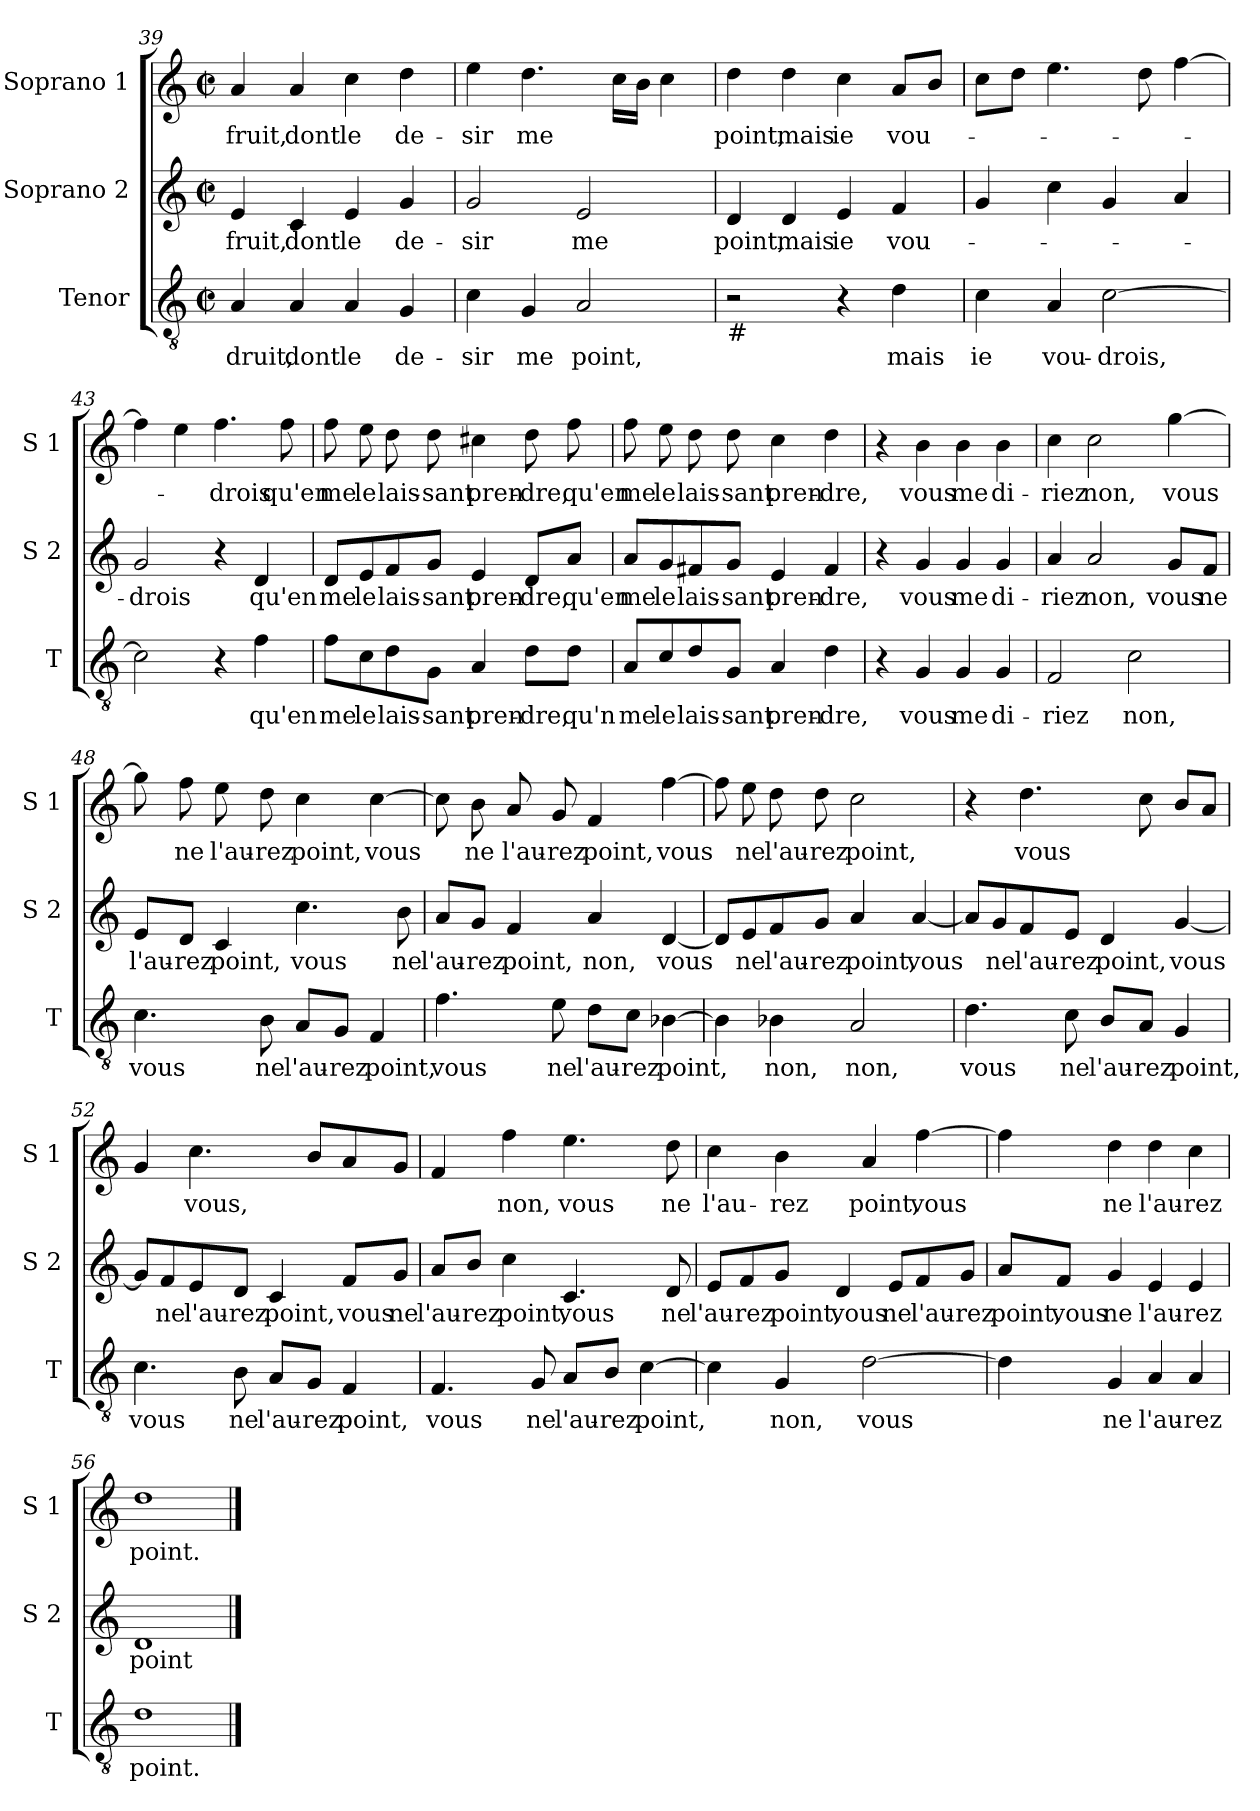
**kern	**text	**kern	**text	**kern	**text
*part3	*part3	*part2	*part2	*part1	*part1
*staff3	*staff3	*staff2	*staff2	*staff1	*staff1
*I"Tenor	*	*I"Soprano 2	*	*I"Soprano 1	*
*I'T	*	*I'S 2	*	*I'S 1	*
!!LO:LB:g=z
*clefGv2	*	*clefG2	*	*clefG2	*
*k[]	*	*k[]	*	*k[]	*
*C:	*	*C:	*	*C:	*
*M2/2	*	*M2/2	*	*M2/2	*
*met(c|)	*	*met(c|)	*	*met(c|)	*
=39	=39	=39	=39	=39	=39
!	!LO:LY:b	!	!LO:LY:b	!	!LO:LY:b
4A/	druit,	4e/	fruit,	4a/	fruit,
!	!LO:LY:b	!	!LO:LY:b	!	!LO:LY:b
4A/	dont	4c/	dont	4a/	dont
!	!LO:LY:b	!	!LO:LY:b	!	!LO:LY:b
4A/	le	4e/	le	4cc\	le
!	!LO:LY:b	!	!LO:LY:b	!	!LO:LY:b
4G/	de-	4g/	de-	4dd\	de-
=40	=40	=40	=40	=40	=40
!	!LO:LY:b	!	!LO:LY:b	!	!LO:LY:b
4c\	-sir	2g/	-sir	4ee\	-sir
!	!LO:LY:b	!	!	!	!LO:LY:b
4G/	me	.	.	4.dd\	me
!	!LO:LY:b	!	!LO:LY:b	!	!
2A/	point,	2e/	me	.	.
.	.	.	.	16cc\LL	.
.	.	.	.	16b\JJ	.
.	.	.	.	4cc\	.
=41	=41	=41	=41	=41	=41
!LO:TX:b:t=#	!	!	!	!	!
!	!	!	!LO:LY:b	!	!LO:LY:b
2r	.	4d/	point,	4dd\	point,
!	!	!	!LO:LY:b	!	!LO:LY:b
.	.	4d/	mais	4dd\	mais
!	!	!	!LO:LY:b	!	!LO:LY:b
4r	.	4e/	ie	4cc\	ie
!	!LO:LY:b	!	!LO:LY:b	!	!LO:LY:b
4d\	mais	4f/	vou-	8a/L	vou-
.	.	.	.	8b/J	.
=42	=42	=42	=42	=42	=42
!	!LO:LY:b	!	!	!	!
4c\	ie	4g/	.	8cc\L	.
.	.	.	.	8dd\J	.
!	!LO:LY:b	!	!	!	!
4A/	vou-	4cc\	.	4.ee\	.
!	!LO:LY:b	!	!	!	!
[2c\	-drois,	4g/	.	.	.
.	.	.	.	8dd\	.
.	.	4a/	.	[4ff\	.
=43	=43	=43	=43	=43	=43
!	!	!	!LO:LY:b	!	!
2c\]	.	2g/	-drois	4ff\]	.
.	.	.	.	4ee\	.
!	!	!	!	!	!LO:LY:b
4r	.	4r	.	4.ff\	-drois
!	!LO:LY:b	!	!LO:LY:b	!	!
4f\	qu'en	4d/	qu'en	.	.
!	!	!	!	!	!LO:LY:b
.	.	.	.	8ff\	qu'en
!!LO:LB:g=z
=44	=44	=44	=44	=44	=44
!	!LO:LY:b	!	!LO:LY:b	!	!LO:LY:b
8f\L	me	8d/L	me	8ff\	me
!	!LO:LY:b	!	!LO:LY:b	!	!LO:LY:b
8c\	le	8e/	le	8ee\	le
!	!LO:LY:b	!	!LO:LY:b	!	!LO:LY:b
8d\	lais-	8f/	lais-	8dd\	lais-
!	!LO:LY:b	!	!LO:LY:b	!	!LO:LY:b
8G\J	-sant	8g/J	-sant	8dd\	-sant
!	!LO:LY:b	!	!LO:LY:b	!	!LO:LY:b
4A/	pren-	4e/	pren-	4cc#X\	pren-
!	!LO:LY:b	!	!LO:LY:b	!	!LO:LY:b
8d\L	-dre,	8d/L	-dre,	8dd\	-dre,
!	!LO:LY:b	!	!LO:LY:b	!	!LO:LY:b
8d\J	qu'n	8a/J	qu'en	8ff\	qu'en
=45	=45	=45	=45	=45	=45
!	!LO:LY:b	!	!LO:LY:b	!	!LO:LY:b
8A/L	me	8a/L	me	8ff\	me
!	!LO:LY:b	!	!LO:LY:b	!	!LO:LY:b
8c/	le	8g/	le	8ee\	le
!	!LO:LY:b	!	!LO:LY:b	!	!LO:LY:b
8d/	lais-	8f#X/	lais-	8dd\	lais-
!	!LO:LY:b	!	!LO:LY:b	!	!LO:LY:b
8G/J	-sant	8g/J	-sant	8dd\	-sant
!	!LO:LY:b	!	!LO:LY:b	!	!LO:LY:b
4A/	pren-	4e/	pren-	4cc\	pren-
!	!LO:LY:b	!	!LO:LY:b	!	!LO:LY:b
4d\	-dre,	4f#/	-dre,	4dd\	-dre,
=46	=46	=46	=46	=46	=46
4r	.	4r	.	4r	.
!	!LO:LY:b	!	!LO:LY:b	!	!LO:LY:b
4G/	vous	4g/	vous	4b\	vous
!	!LO:LY:b	!	!LO:LY:b	!	!LO:LY:b
4G/	me	4g/	me	4b\	me
!	!LO:LY:b	!	!LO:LY:b	!	!LO:LY:b
4G/	di-	4g/	di-	4b\	di-
=47	=47	=47	=47	=47	=47
!	!LO:LY:b	!	!LO:LY:b	!	!LO:LY:b
2F/	-riez	4a/	-riez	4cc\	-riez
!	!	!	!LO:LY:b	!	!LO:LY:b
.	.	2a/	non,	2cc\	non,
!	!LO:LY:b	!	!	!	!
2c\	non,	.	.	.	.
!	!	!	!LO:LY:b	!	!LO:LY:b
.	.	8g/L	vous	[4gg\	vous
!	!	!	!LO:LY:b	!	!
.	.	8f/J	ne	.	.
!!LO:LB:g=z
=48	=48	=48	=48	=48	=48
!	!LO:LY:b	!	!LO:LY:b	!	!
4.c\	vous	8e/L	l'au-	8gg\]	.
!	!	!	!LO:LY:b	!	!LO:LY:b
.	.	8d/J	-rez	8ff\	ne
!	!	!	!LO:LY:b	!	!LO:LY:b
.	.	4c/	point,	8ee\	l'au-
!	!LO:LY:b	!	!	!	!LO:LY:b
8B\	ne	.	.	8dd\	-rez
!	!LO:LY:b	!	!LO:LY:b	!	!LO:LY:b
8A/L	l'au-	4.cc\	vous	4cc\	point,
!	!LO:LY:b	!	!	!	!
8G/J	-rez	.	.	.	.
!	!LO:LY:b	!	!	!	!LO:LY:b
4F/	point,	.	.	[4cc\	vous
!	!	!	!LO:LY:b	!	!
.	.	8b\	ne	.	.
=49	=49	=49	=49	=49	=49
!	!LO:LY:b	!	!LO:LY:b	!	!
4.f\	vous	8a/L	l'au-	8cc\]	.
!	!	!	!LO:LY:b	!	!LO:LY:b
.	.	8g/J	-rez	8b\	ne
!	!	!	!LO:LY:b	!	!LO:LY:b
.	.	4f/	point,	8a/	l'au-
!	!LO:LY:b	!	!	!	!LO:LY:b
8e\	ne	.	.	8g/	-rez
!	!LO:LY:b	!	!LO:LY:b	!	!LO:LY:b
8d\L	l'au-	4a/	non,	4f/	point,
!	!LO:LY:b	!	!	!	!
8c\J	-rez	.	.	.	.
!	!LO:LY:b	!	!LO:LY:b	!	!LO:LY:b
[4B-X\	point,	[4d/	vous	[4ff\	vous
=50	=50	=50	=50	=50	=50
4B-\]	.	8d/L]	.	8ff\]	.
!	!	!	!LO:LY:b	!	!LO:LY:b
.	.	8e/	ne	8ee\	ne
!	!LO:LY:b	!	!LO:LY:b	!	!LO:LY:b
4B-X\	non,	8f/	l'au-	8dd\	l'au-
!	!	!	!LO:LY:b	!	!LO:LY:b
.	.	8g/J	-rez	8dd\	-rez
!	!LO:LY:b	!	!LO:LY:b	!	!LO:LY:b
2A/	non,	4a/	point,	2cc\	point,
!	!	!	!LO:LY:b	!	!
.	.	[4a/	vous	.	.
=51	=51	=51	=51	=51	=51
!	!LO:LY:b	!	!	!	!
4.d\	vous	8a/L]	.	4r	.
!	!	!	!LO:LY:b	!	!
.	.	8g/	ne	.	.
!	!	!	!LO:LY:b	!	!LO:LY:b
.	.	8f/	l'au-	4.dd\	vous
!	!LO:LY:b	!	!LO:LY:b	!	!
8c\	ne	8e/J	-rez	.	.
!	!LO:LY:b	!	!LO:LY:b	!	!
8B/L	l'au-	4d/	point,	.	.
!	!LO:LY:b	!	!	!	!
8A/J	-rez	.	.	8cc\	.
!	!LO:LY:b	!	!LO:LY:b	!	!
4G/	point,	[4g/	vous	8b/L	.
.	.	.	.	8a/J	.
!!LO:PB:g=z
=52	=52	=52	=52	=52	=52
!	!LO:LY:b	!	!	!	!
4.c\	vous	8g/L]	.	4g/	.
!	!	!	!LO:LY:b	!	!
.	.	8f/	ne	.	.
!	!	!	!LO:LY:b	!	!LO:LY:b
.	.	8e/	l'au-	4.cc\	vous,
!	!LO:LY:b	!	!LO:LY:b	!	!
8B\	ne	8d/J	-rez	.	.
!	!LO:LY:b	!	!LO:LY:b	!	!
8A/L	l'au-	4c/	point,	.	.
!	!LO:LY:b	!	!	!	!
8G/J	-rez	.	.	8b/L	.
!	!LO:LY:b	!	!LO:LY:b	!	!
4F/	point,	8f/L	vous	8a/	.
!	!	!	!LO:LY:b	!	!
.	.	8g/J	ne	8g/J	.
=53	=53	=53	=53	=53	=53
!	!LO:LY:b	!	!LO:LY:b	!	!
4.F/	vous	8a/L	l'au-	4f/	.
!	!	!	!LO:LY:b	!	!
.	.	8b/J	-rez	.	.
!	!	!	!LO:LY:b	!	!LO:LY:b
.	.	4cc\	point,	4ff\	non,
!	!LO:LY:b	!	!	!	!
8G/	ne	.	.	.	.
!	!LO:LY:b	!	!LO:LY:b	!	!LO:LY:b
8A/L	l'au-	4.c/	vous	4.ee\	vous
!	!LO:LY:b	!	!	!	!
8B/J	-rez	.	.	.	.
!	!LO:LY:b	!	!	!	!
[4c\	point,	.	.	.	.
!	!	!	!LO:LY:b	!	!LO:LY:b
.	.	8d/	ne	8dd\	ne
=54	=54	=54	=54	=54	=54
!	!	!	!LO:LY:b	!	!LO:LY:b
4c\]	.	8e/L	l'au-	4cc\	l'au-
!	!	!	!LO:LY:b	!	!
.	.	8f/	-rez	.	.
!	!LO:LY:b	!	!LO:LY:b	!	!LO:LY:b
4G/	non,	8g/J	point,	4b\	-rez
!	!	!	!LO:LY:b	!	!
.	.	4d/	vous	.	.
!	!LO:LY:b	!	!	!	!LO:LY:b
[2d\	vous	.	.	4a/	point,
!	!	!	!LO:LY:b	!	!
.	.	8e/L	ne	.	.
!	!	!	!LO:LY:b	!	!LO:LY:b
.	.	8f/	l'au-	[4ff\	vous
!	!	!	!LO:LY:b	!	!
.	.	8g/J	-rez	.	.
=55	=55	=55	=55	=55	=55
!	!	!	!LO:LY:b	!	!
4d\]	.	8a/L	point,	4ff\]	.
!	!	!	!LO:LY:b	!	!
.	.	8f/J	vous	.	.
!	!LO:LY:b	!	!LO:LY:b	!	!LO:LY:b
4G/	ne	4g/	ne	4dd\	ne
!	!LO:LY:b	!	!LO:LY:b	!	!LO:LY:b
4A/	l'au-	4e/	l'au-	4dd\	l'au-
!	!LO:LY:b	!	!LO:LY:b	!	!LO:LY:b
4A/	-rez	4e/	-rez	4cc\	-rez
=56	=56	=56	=56	=56	=56
!	!LO:LY:b	!	!LO:LY:b	!	!LO:LY:b
1d	point.	1d	point	1dd	point.
==	==	==	==	==	==
*-	*-	*-	*-	*-	*-
